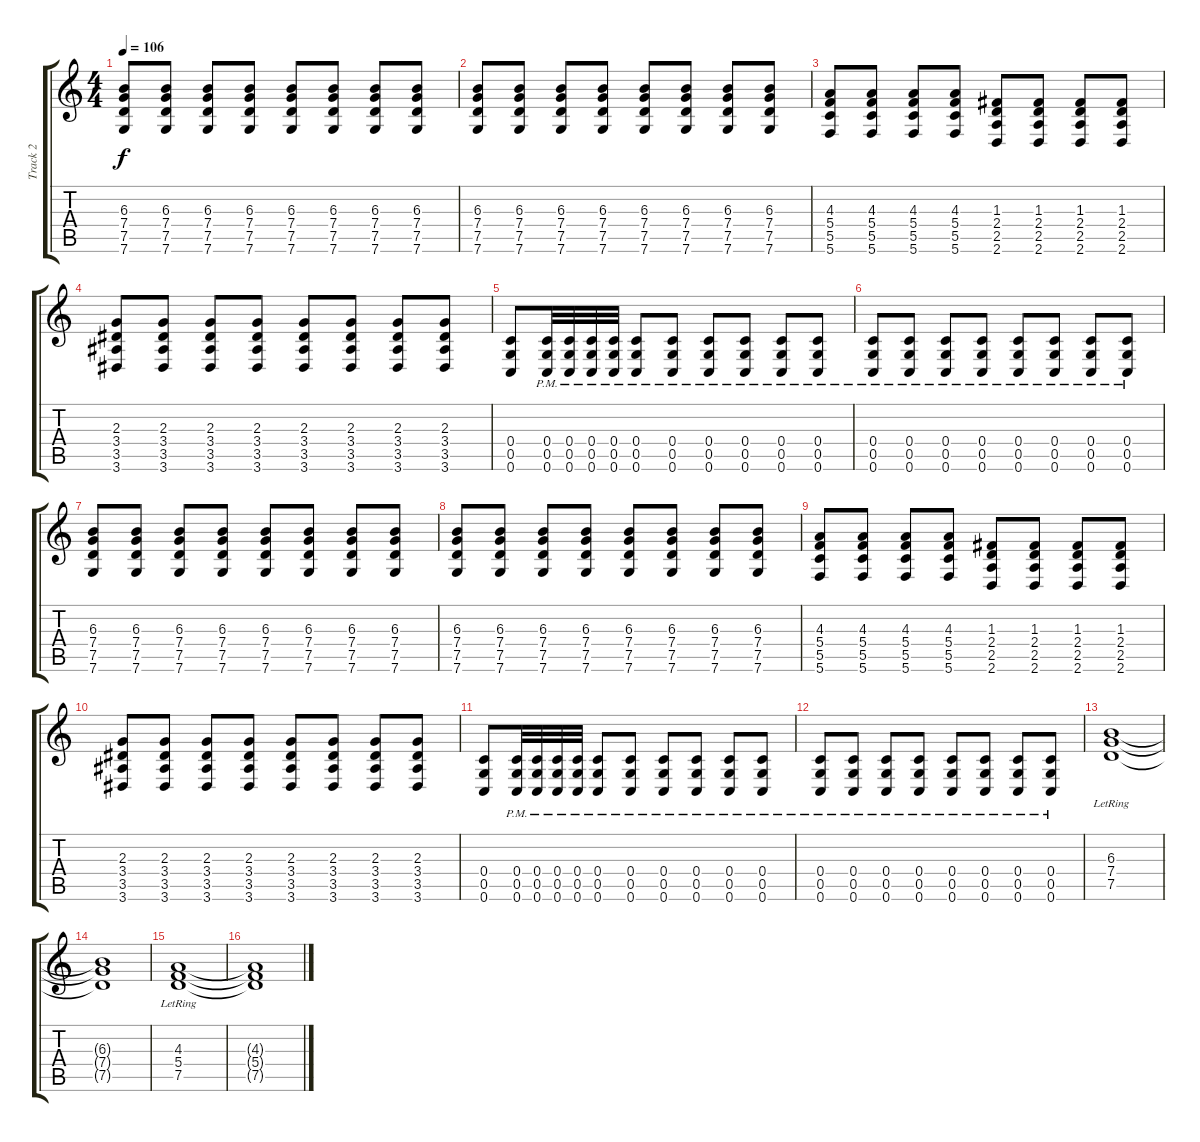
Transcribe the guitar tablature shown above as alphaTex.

\track ("Track 2" "Track 2") {instrument distortionguitar}
\staff {score tabs}
\tuning (D4 A3 F3 C3 G2 C2) {hide}
\ts (4 4)
\tempo 106
\clef g2
\ks c
(6.3 7.4 7.5 7.6).8{dy f} (6.3 7.4 7.5 7.6).8 (6.3 7.4 7.5 7.6).8 (6.3 7.4 7.5 7.6).8 (6.3 7.4 7.5 7.6).8 (6.3 7.4 7.5 7.6).8 (6.3 7.4 7.5 7.6).8 (6.3 7.4 7.5 7.6).8 |
(6.3 7.4 7.5 7.6).8 (6.3 7.4 7.5 7.6).8 (6.3 7.4 7.5 7.6).8 (6.3 7.4 7.5 7.6).8 (6.3 7.4 7.5 7.6).8 (6.3 7.4 7.5 7.6).8 (6.3 7.4 7.5 7.6).8 (6.3 7.4 7.5 7.6).8 |
(4.3 5.4 5.5 5.6).8 (4.3 5.4 5.5 5.6).8 (4.3 5.4 5.5 5.6).8 (4.3 5.4 5.5 5.6).8 (1.3 2.4 2.5 2.6).8 (1.3 2.4 2.5 2.6).8 (1.3 2.4 2.5 2.6).8 (1.3 2.4 2.5 2.6).8 |
(2.3 3.4 3.5 3.6).8 (2.3 3.4 3.5 3.6).8 (2.3 3.4 3.5 3.6).8 (2.3 3.4 3.5 3.6).8 (2.3 3.4 3.5 3.6).8 (2.3 3.4 3.5 3.6).8 (2.3 3.4 3.5 3.6).8 (2.3 3.4 3.5 3.6).8 |
(0.4 0.5 0.6).8 (0.4{pm} 0.5{pm} 0.6{pm}).32 (0.4{pm} 0.5{pm} 0.6{pm}).32 (0.4{pm} 0.5{pm} 0.6{pm}).32 (0.4{pm} 0.5{pm} 0.6{pm}).32 (0.4{pm} 0.5{pm} 0.6{pm}).8 (0.4{pm} 0.5{pm} 0.6{pm}).8 (0.4{pm} 0.5{pm} 0.6{pm}).8 (0.4{pm} 0.5{pm} 0.6{pm}).8 (0.4{pm} 0.5{pm} 0.6{pm}).8 (0.4{pm} 0.5{pm} 0.6{pm}).8 |
(0.4{pm} 0.5{pm} 0.6{pm}).8 (0.4{pm} 0.5{pm} 0.6{pm}).8 (0.4{pm} 0.5{pm} 0.6{pm}).8 (0.4{pm} 0.5{pm} 0.6{pm}).8 (0.4{pm} 0.5{pm} 0.6{pm}).8 (0.4{pm} 0.5{pm} 0.6{pm}).8 (0.4{pm} 0.5{pm} 0.6{pm}).8 (0.4{pm} 0.5{pm} 0.6{pm}).8 |
(6.3 7.4 7.5 7.6).8 (6.3 7.4 7.5 7.6).8 (6.3 7.4 7.5 7.6).8 (6.3 7.4 7.5 7.6).8 (6.3 7.4 7.5 7.6).8 (6.3 7.4 7.5 7.6).8 (6.3 7.4 7.5 7.6).8 (6.3 7.4 7.5 7.6).8 |
(6.3 7.4 7.5 7.6).8 (6.3 7.4 7.5 7.6).8 (6.3 7.4 7.5 7.6).8 (6.3 7.4 7.5 7.6).8 (6.3 7.4 7.5 7.6).8 (6.3 7.4 7.5 7.6).8 (6.3 7.4 7.5 7.6).8 (6.3 7.4 7.5 7.6).8 |
(4.3 5.4 5.5 5.6).8 (4.3 5.4 5.5 5.6).8 (4.3 5.4 5.5 5.6).8 (4.3 5.4 5.5 5.6).8 (1.3 2.4 2.5 2.6).8 (1.3 2.4 2.5 2.6).8 (1.3 2.4 2.5 2.6).8 (1.3 2.4 2.5 2.6).8 |
(2.3 3.4 3.5 3.6).8 (2.3 3.4 3.5 3.6).8 (2.3 3.4 3.5 3.6).8 (2.3 3.4 3.5 3.6).8 (2.3 3.4 3.5 3.6).8 (2.3 3.4 3.5 3.6).8 (2.3 3.4 3.5 3.6).8 (2.3 3.4 3.5 3.6).8 |
(0.4 0.5 0.6).8 (0.4{pm} 0.5{pm} 0.6{pm}).32 (0.4{pm} 0.5{pm} 0.6{pm}).32 (0.4{pm} 0.5{pm} 0.6{pm}).32 (0.4{pm} 0.5{pm} 0.6{pm}).32 (0.4{pm} 0.5{pm} 0.6{pm}).8 (0.4{pm} 0.5{pm} 0.6{pm}).8 (0.4{pm} 0.5{pm} 0.6{pm}).8 (0.4{pm} 0.5{pm} 0.6{pm}).8 (0.4{pm} 0.5{pm} 0.6{pm}).8 (0.4{pm} 0.5{pm} 0.6{pm}).8 |
(0.4{pm} 0.5{pm} 0.6{pm}).8 (0.4{pm} 0.5{pm} 0.6{pm}).8 (0.4{pm} 0.5{pm} 0.6{pm}).8 (0.4{pm} 0.5{pm} 0.6{pm}).8 (0.4{pm} 0.5{pm} 0.6{pm}).8 (0.4{pm} 0.5{pm} 0.6{pm}).8 (0.4{pm} 0.5{pm} 0.6{pm}).8 (0.4{pm} 0.5{pm} 0.6{pm}).8 |
(6.3{lr} 7.4{lr} 7.5{lr}).1{volume 16 balance 8 instrument electricguitarjazz} |
(6.3{t} 7.4{t} 7.5{t}).1 |
(4.3{lr} 5.4{lr} 7.5{lr}).1 |
(4.3{t} 5.4{t} 7.5{t}).1
